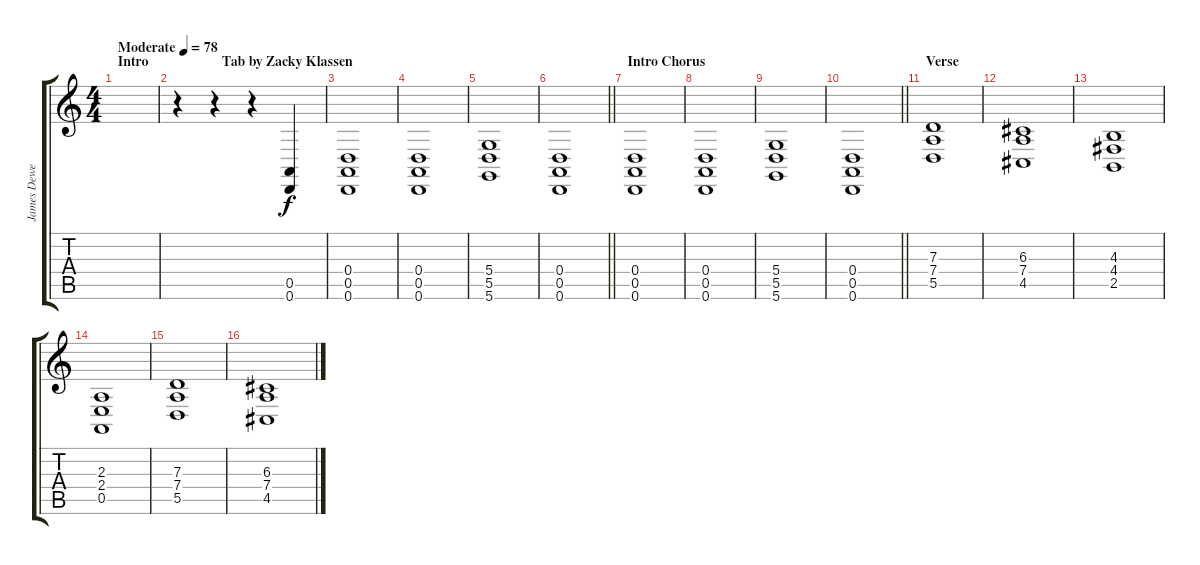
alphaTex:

\track ("James Dewees [Synthetizer]" "James Dewe") {instrument pad2warm}
\staff {score tabs}
\tuning (E4 B3 G3 D3 A2 D2) {hide}
\ts (4 4)
\section ("" "Intro                     Tab by Zacky Klassen")
\tempo (78 "Moderate")
\clef g2
\ks c
|
r.4 r.4 r.4 (0.5 0.6).4 |
(0.4 0.5 0.6).1 |
(0.4 0.5 0.6).1 |
(5.4 5.5 5.6).1 |
\barLineRight lightlight
(0.4 0.5 0.6).1 |
\section ("" "Intro Chorus")
(0.4 0.5 0.6).1 |
(0.4 0.5 0.6).1 |
(5.4 5.5 5.6).1 |
\barLineRight lightlight
(0.4 0.5 0.6).1 |
\section ("" "Verse")
(7.3 7.4 5.5).1{dy f volume 5} |
(6.3 7.4 4.5).1 |
(4.3 4.4 2.5).1 |
(2.3 2.4 0.5).1 |
(7.3 7.4 5.5).1 |
(6.3 7.4 4.5).1
